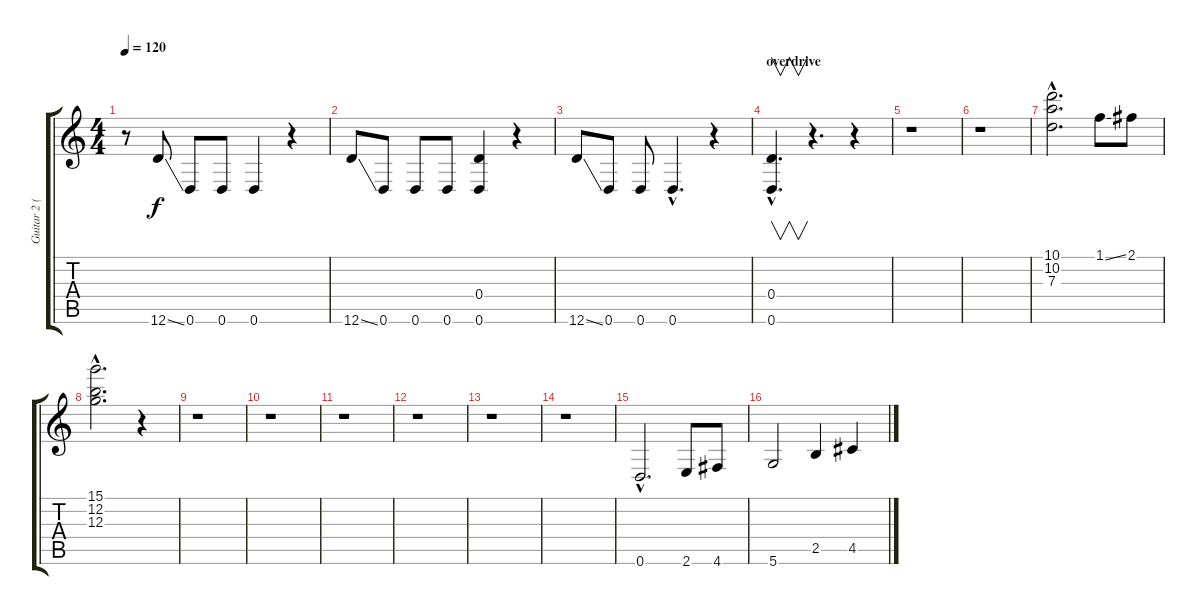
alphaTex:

\track ("Guitar 2 (adapted from bass)" "Guitar 2 (") {instrument electricbassfinger}
\staff {score tabs}
\tuning (E4 B3 G3 D3 A2 D2) {hide}
\ts (4 4)
\tempo 120
\clef g2
\ks c
r.8{dy f} 12.6{ss}.8 0.6.8 0.6.8 0.6.4 r.4 |
12.6{ss}.8 0.6.8 0.6.8 0.6.8 (0.4 0.6).4 r.4 |
12.6{ss}.8 0.6.8 0.6.8 0.6{hac}.4{d} r.4 |
\section ("" "overdrive")
(0.4{hac} 0.6{hac}).4{v d} r.4{d} r.4 |
r.1 |
r.1 |
(10.1{hac} 10.2{hac} 7.3{hac}).2{d instrument distortionguitar} 1.1{ss}.8 2.1.8 |
(15.1{hac} 12.2{hac} 12.3{hac}).2{d} r.4{instrument electricbassfinger} |
r.1 |
r.1 |
r.1 |
r.1 |
r.1 |
r.1 |
0.6{hac}.2{d} 2.6.8 4.6.8 |
5.6.2 2.5.4 4.5.4
